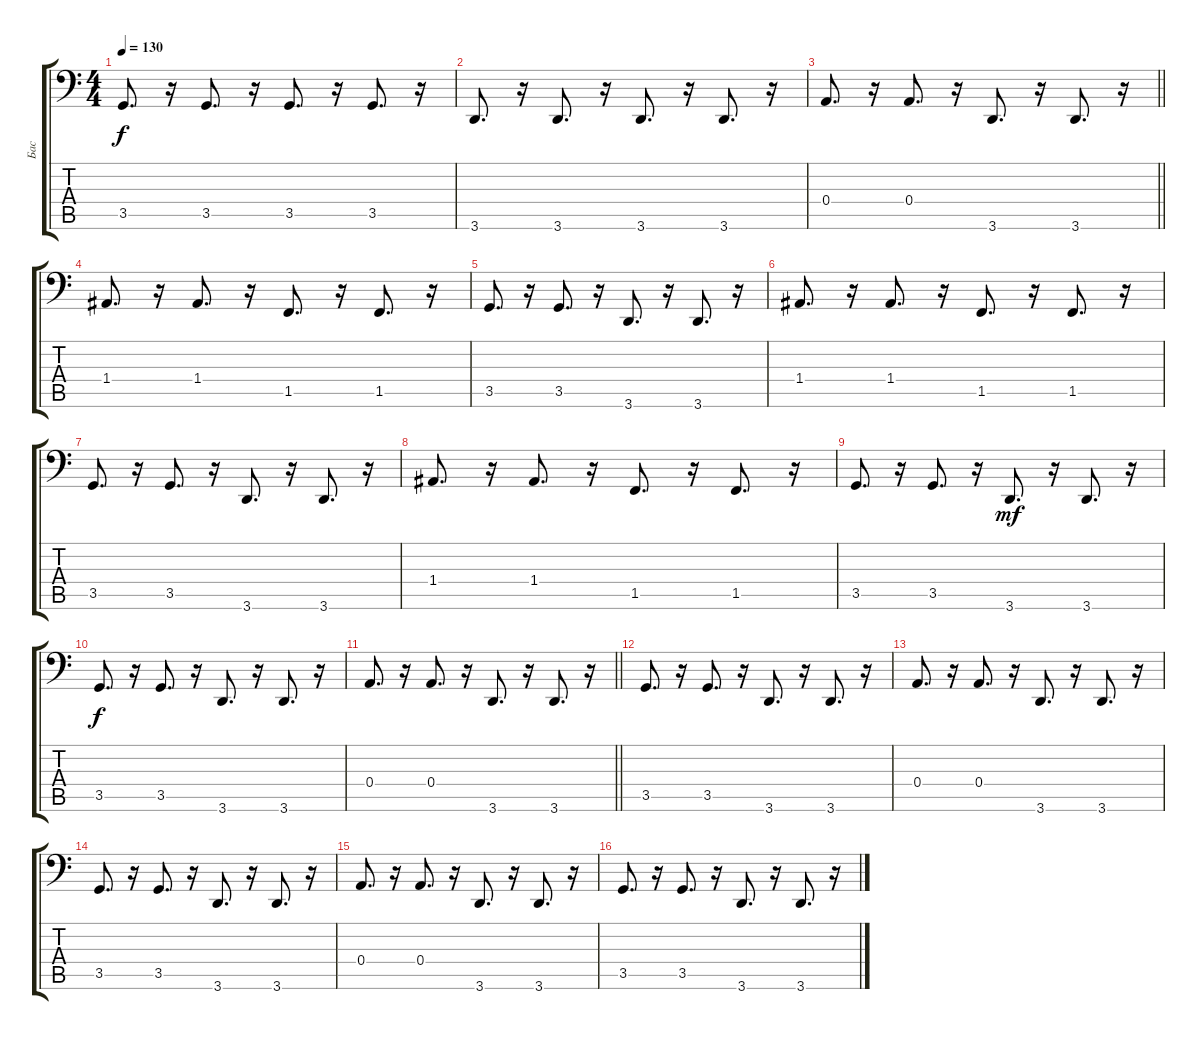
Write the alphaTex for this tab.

\track ("Бас" "Бас") {instrument electricbassfinger}
\staff {score tabs}
\tuning (C3 G2 D2 A1 E1 B0) {hide}
\ts (4 4)
\tempo 130
\clef f4
\ks c
3.5.8{d dy f} r.16 3.5.8{d} r.16 3.5.8{d} r.16 3.5.8{d} r.16 |
3.6.8{d} r.16 3.6.8{d} r.16 3.6.8{d} r.16 3.6.8{d} r.16 |
\barLineRight lightlight
0.4.8{d} r.16 0.4.8{d} r.16 3.6.8{d} r.16 3.6.8{d} r.16 |
1.4.8{d} r.16 1.4.8{d} r.16 1.5.8{d} r.16 1.5.8{d} r.16 |
3.5.8{d} r.16 3.5.8{d} r.16 3.6.8{d} r.16 3.6.8{d} r.16 |
1.4.8{d} r.16 1.4.8{d} r.16 1.5.8{d} r.16 1.5.8{d} r.16 |
3.5.8{d} r.16 3.5.8{d} r.16 3.6.8{d} r.16 3.6.8{d} r.16 |
1.4.8{d} r.16 1.4.8{d} r.16 1.5.8{d} r.16 1.5.8{d} r.16 |
3.5.8{d} r.16 3.5.8{d} r.16 3.6.8{d dy mf} r.16 3.6.8{d} r.16 |
3.5.8{d dy f} r.16 3.5.8{d} r.16 3.6.8{d} r.16 3.6.8{d} r.16 |
\barLineRight lightlight
0.4.8{d} r.16 0.4.8{d} r.16 3.6.8{d} r.16 3.6.8{d} r.16 |
3.5.8{d} r.16 3.5.8{d} r.16 3.6.8{d} r.16 3.6.8{d} r.16 |
0.4.8{d} r.16 0.4.8{d} r.16 3.6.8{d} r.16 3.6.8{d} r.16 |
3.5.8{d} r.16 3.5.8{d} r.16 3.6.8{d} r.16 3.6.8{d} r.16 |
0.4.8{d} r.16 0.4.8{d} r.16 3.6.8{d} r.16 3.6.8{d} r.16 |
3.5.8{d} r.16 3.5.8{d} r.16 3.6.8{d} r.16 3.6.8{d} r.16
